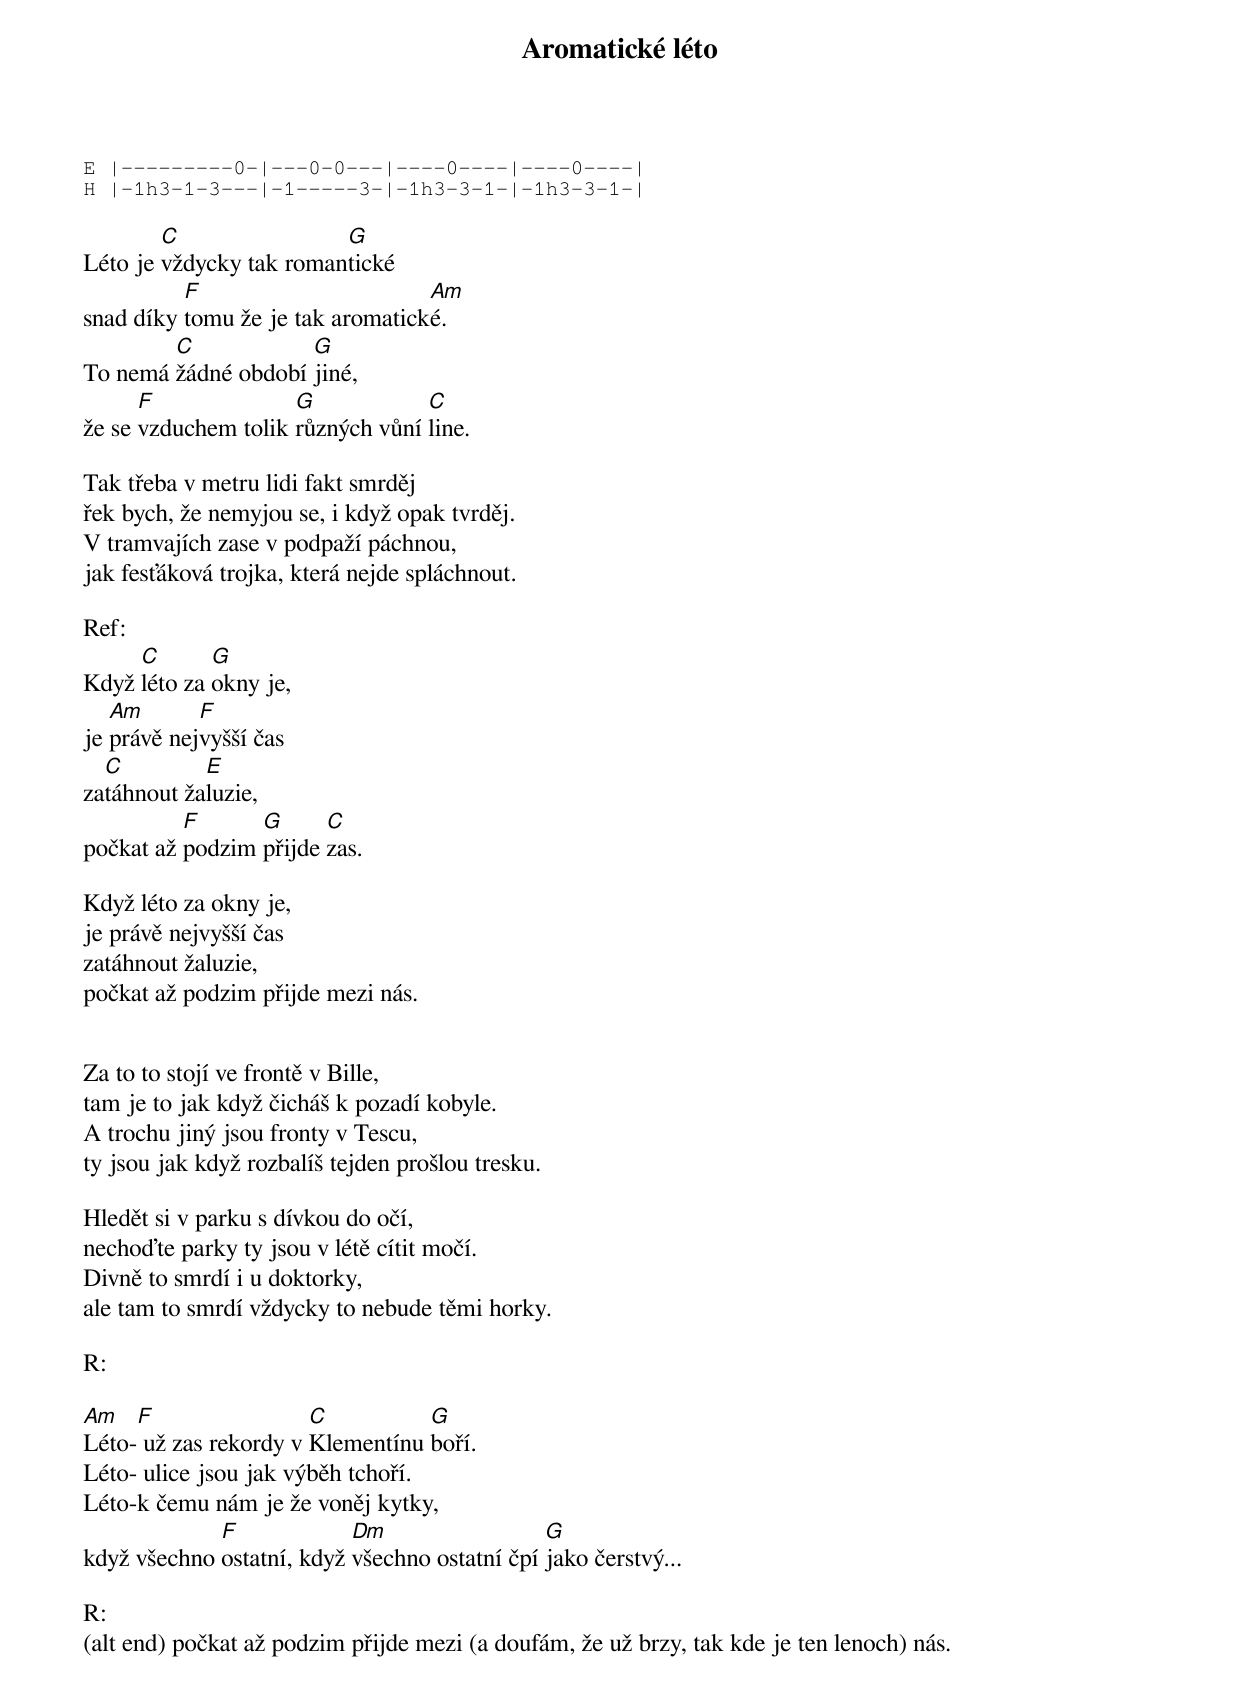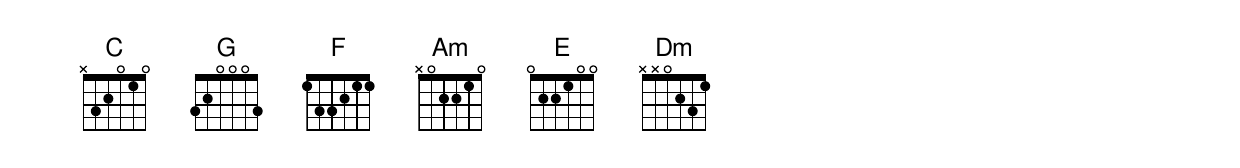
Aromatické léto

E |---------0-|---0-0---|----0----|----0----|
H |-1h3-1-3---|-1-----3-|-1h3-3-1-|-1h3-3-1-|

        C                G
Léto je vždycky tak romantické
          F                       Am
snad díky tomu že je tak aromatické.
        C            G
To nemá žádné období jiné,
      F              G            C
že se vzduchem tolik různých vůní line.

Tak třeba v metru lidi fakt smrděj
řek bych, že nemyjou se, i když opak tvrděj.
V tramvajích zase v podpaží páchnou,
jak fesťáková trojka, která nejde spláchnout.

Ref:
     C       G
Když léto za okny je,
   Am       F
je právě nejvyšší čas
  C         E
zatáhnout žaluzie,
          F      G      C
počkat až podzim přijde zas.

Když léto za okny je,
je právě nejvyšší čas
zatáhnout žaluzie,
počkat až podzim přijde mezi nás.


Za to to stojí ve frontě v Bille,
tam je to jak když čicháš k pozadí kobyle.
A trochu jiný jsou fronty v Tescu,
ty jsou jak když rozbalíš tejden prošlou tresku.

Hledět si v parku s dívkou do očí,
nechoďte parky ty jsou v létě cítit močí.
Divně to smrdí i u doktorky,
ale tam to smrdí vždycky to nebude těmi horky.

R:

Am   F                 C          G
Léto- už zas rekordy v Klementínu boří.
Léto- ulice jsou jak výběh tchoří.
Léto-k čemu nám je že voněj kytky,
             F             Dm                  G
když všechno ostatní, když všechno ostatní čpí jako čerstvý...

R:
(alt end) počkat až podzim přijde mezi (a doufám, že už brzy, tak kde je ten lenoch) nás.
